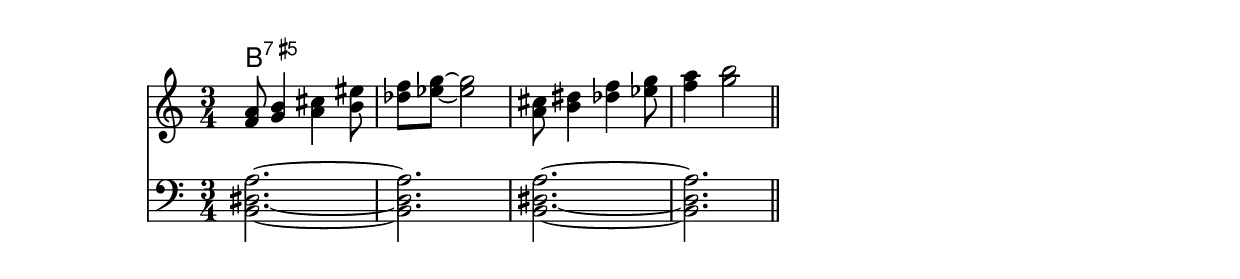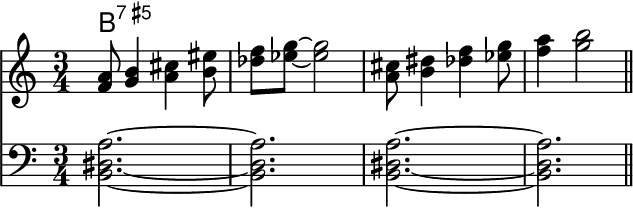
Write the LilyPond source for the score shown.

\version "2.24.4"
\language "english"
#(ly:set-option 'crop #t)
\score {
  \midi {
    \tempo 4=120
  }
  \layout {
    \context {
      \Score
      \omit BarNumber
    }
  }
  {
    <<
    \chords {
      \set noChordSymbol = ""
      \set minorChordModifier = \markup { "-" }
      \set midiMaximumVolume = #0 % prevent named chords sounding
      b1:aug7
    }
    \new Staff {
      \key c \major
      \numericTimeSignature
      \time 3/4
      \clef treble {
        \relative {
          \skip \f % spacer to set voice volume
          <f' a>8 <g b>4 <a cs>4 <b es>8 |
          <df f>8 <ef g>8~ <ef g>2 |
          <a, cs>8 <b ds>4 <df f>4 <ef g>8 |
          <f a>4 <g b>2 |
          \bar "||"
        }
      }
    }
    \new Staff {
      \clef bass {
        {
          \skip \ff
          <b, ds a>2.~ |
          <b, ds a>2. |
          <b, ds a>2.~ |
          <b, ds a>2. |
          \bar "||"
        }
      }
    }
    >>
  }
}
